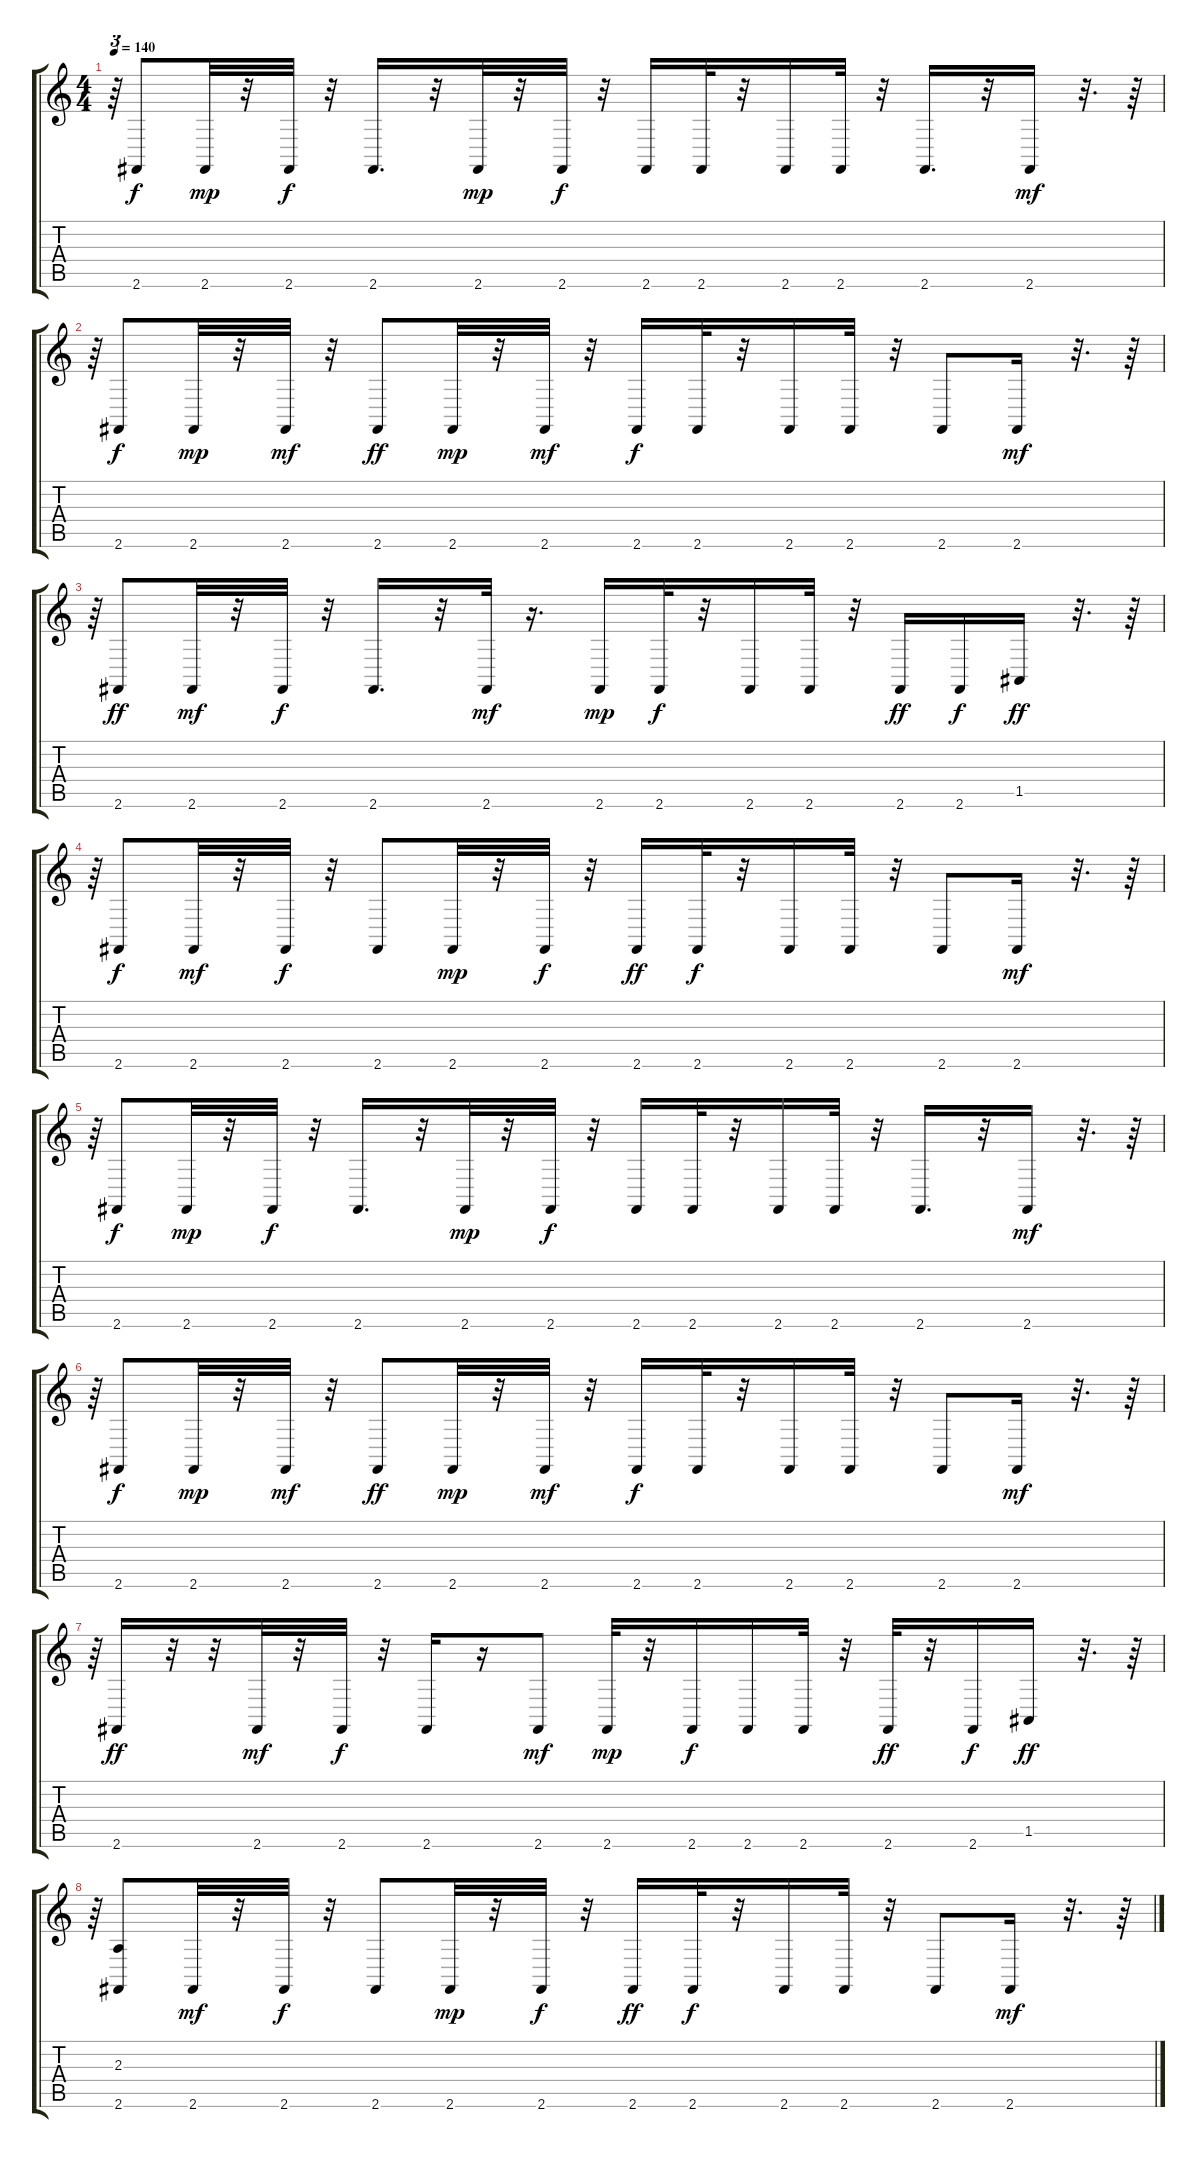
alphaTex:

\track "" {instrument drawbarorgan}
\staff {score tabs}
\tuning (E4 B3 G3 D3 A2 E2) {hide}
\ts (4 4)
\tempo 140
\clef g2
\ks c
r.64{tu (3 2) dy mf} 2.6.8{dy f} 2.6.32{dy mp} r.32 2.6.32{dy f} r.32 2.6.16{d} r.32 2.6.32{dy mp} r.32 2.6.32{dy f} r.32 2.6.16 2.6.32 r.32 2.6.16 2.6.32 r.32 2.6.16{d} r.32 2.6.16{dy mf} r.32{d} r.64 |
r.64{tu (3 2)} 2.6.8{dy f} 2.6.32{dy mp} r.32 2.6.32{dy mf} r.32 2.6.8{dy ff} 2.6.32{dy mp} r.32 2.6.32{dy mf} r.32 2.6.16{dy f} 2.6.32 r.32 2.6.16 2.6.32 r.32 2.6.8 2.6.16{dy mf} r.32{d} r.64 |
r.64{tu (3 2)} 2.6.8{dy ff} 2.6.32{dy mf} r.32 2.6.32{dy f} r.32 2.6.16{d} r.32 2.6.32{dy mf} r.16{d} 2.6.16{dy mp} 2.6.32{dy f} r.32 2.6.16 2.6.32 r.32 2.6.16{dy ff} 2.6.16{dy f} 1.5.16{dy ff} r.32{d} r.64 |
r.64{tu (3 2)} 2.6.8{dy f} 2.6.32{dy mf} r.32 2.6.32{dy f} r.32 2.6.8 2.6.32{dy mp} r.32 2.6.32{dy f} r.32 2.6.16{dy ff} 2.6.32{dy f} r.32 2.6.16 2.6.32 r.32 2.6.8 2.6.16{dy mf} r.32{d} r.64 |
r.64{tu (3 2)} 2.6.8{dy f} 2.6.32{dy mp} r.32 2.6.32{dy f} r.32 2.6.16{d} r.32 2.6.32{dy mp} r.32 2.6.32{dy f} r.32 2.6.16 2.6.32 r.32 2.6.16 2.6.32 r.32 2.6.16{d} r.32 2.6.16{dy mf} r.32{d} r.64 |
r.64{tu (3 2)} 2.6.8{dy f} 2.6.32{dy mp} r.32 2.6.32{dy mf} r.32 2.6.8{dy ff} 2.6.32{dy mp} r.32 2.6.32{dy mf} r.32 2.6.16{dy f} 2.6.32 r.32 2.6.16 2.6.32 r.32 2.6.8 2.6.16{dy mf} r.32{d} r.64 |
r.64{tu (3 2)} 2.6.16{dy ff} r.32 r.32 2.6.32{dy mf} r.32 2.6.32{dy f} r.32 2.6.16 r.16 2.6.8{dy mf} 2.6.32{dy mp} r.32 2.6.16{dy f} 2.6.16 2.6.32 r.32 2.6.32{dy ff} r.32 2.6.16{dy f} 1.5.16{dy ff} r.32{d} r.64 |
r.64{tu (3 2)} (2.3 2.6).8 2.6.32{dy mf} r.32 2.6.32{dy f} r.32 2.6.8 2.6.32{dy mp} r.32 2.6.32{dy f} r.32 2.6.16{dy ff} 2.6.32{dy f} r.32 2.6.16 2.6.32 r.32 2.6.8 2.6.16{dy mf} r.32{d} r.64
